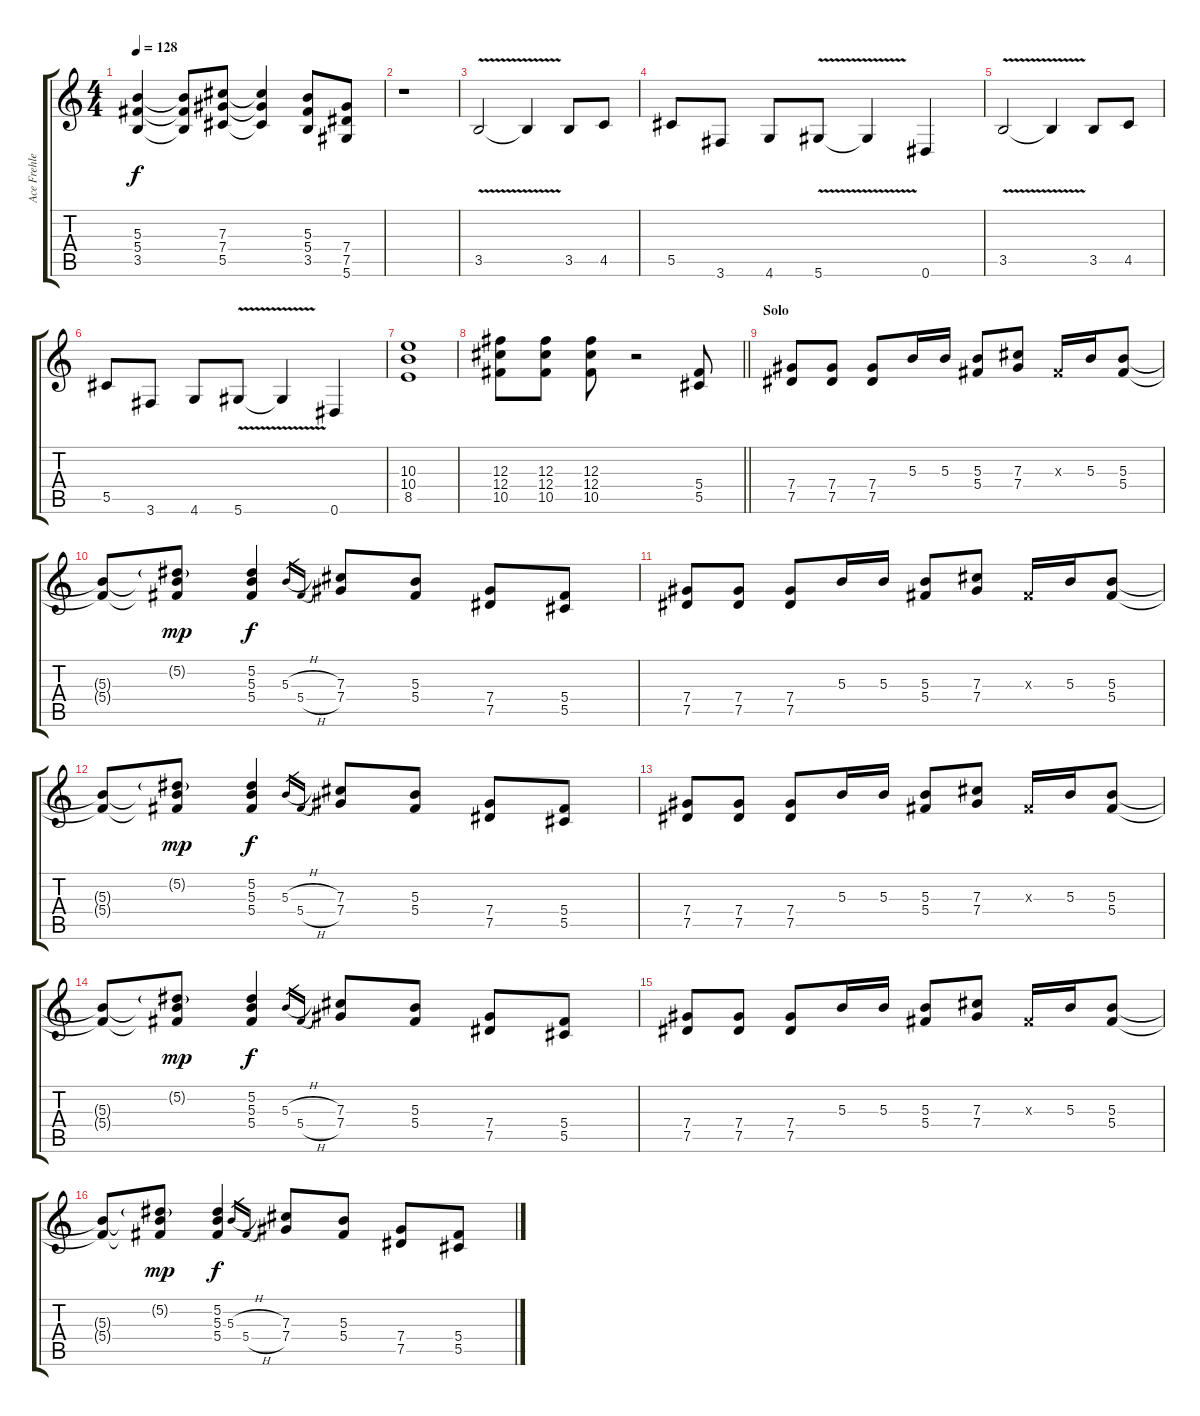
\track ("Ace Frehley" "Ace Frehle") {instrument distortionguitar}
\staff {score tabs}
\tuning (Eb4 Bb3 Gb3 Db3 Ab2 Eb2) {hide}
\ts (4 4)
\tempo 128
\clef g2
\ks c
(5.3 5.4 3.5).4{dy f} (5.3{t} 5.4{t} 3.5{t}).8 (7.3 7.4 5.5).8 (7.3{t} 7.4{t} 5.5{t}).4 (5.3 5.4 3.5).8 (7.4 7.5 5.6).8 |
r.1 |
3.5{v}.2 3.5{t}.4 3.5.8 4.5.8 |
5.5.8 3.6.8 4.6.8 5.6{v}.8 5.6{t}.4 0.6.4 |
3.5{v}.2 3.5{t}.4 3.5.8 4.5.8 |
5.5.8 3.6.8 4.6.8 5.6{v}.8 5.6{t}.4 0.6.4 |
(10.3 10.4 8.5).1 |
\barLineRight lightlight
(12.3 12.4 10.5).8 (12.3 12.4 10.5).8 (12.3 12.4 10.5).8 r.2 (5.4 5.5).8 |
\section ("" "Solo")
(7.4 7.5).8 (7.4 7.5).8 (7.4 7.5).8 5.3.16 5.3.16 (5.3 5.4).8 (7.3 7.4).8 0.3{x}.16 5.3.16 (5.3 5.4).8 |
(5.3{t} 5.4{t}).8 (5.2{g} 5.3{t} 5.4{t}).8{dy mp} (5.2 5.3 5.4).4{dy f} 5.3{h}.16{gr} 5.4{h}.16{gr} (7.3 7.4).8 (5.3 5.4).8 (7.4 7.5).8 (5.4 5.5).8 |
(7.4 7.5).8 (7.4 7.5).8 (7.4 7.5).8 5.3.16 5.3.16 (5.3 5.4).8 (7.3 7.4).8 0.3{x}.16 5.3.16 (5.3 5.4).8 |
(5.3{t} 5.4{t}).8 (5.2{g} 5.3{t} 5.4{t}).8{dy mp} (5.2 5.3 5.4).4{dy f} 5.3{h}.16{gr} 5.4{h}.16{gr} (7.3 7.4).8 (5.3 5.4).8 (7.4 7.5).8 (5.4 5.5).8 |
(7.4 7.5).8 (7.4 7.5).8 (7.4 7.5).8 5.3.16 5.3.16 (5.3 5.4).8 (7.3 7.4).8 0.3{x}.16 5.3.16 (5.3 5.4).8 |
(5.3{t} 5.4{t}).8 (5.2{g} 5.3{t} 5.4{t}).8{dy mp} (5.2 5.3 5.4).4{dy f} 5.3{h}.16{gr} 5.4{h}.16{gr} (7.3 7.4).8 (5.3 5.4).8 (7.4 7.5).8 (5.4 5.5).8 |
(7.4 7.5).8 (7.4 7.5).8 (7.4 7.5).8 5.3.16 5.3.16 (5.3 5.4).8 (7.3 7.4).8 0.3{x}.16 5.3.16 (5.3 5.4).8 |
(5.3{t} 5.4{t}).8 (5.2{g} 5.3{t} 5.4{t}).8{dy mp} (5.2 5.3 5.4).4{dy f} 5.3{h}.16{gr} 5.4{h}.16{gr} (7.3 7.4).8 (5.3 5.4).8 (7.4 7.5).8 (5.4 5.5).8
